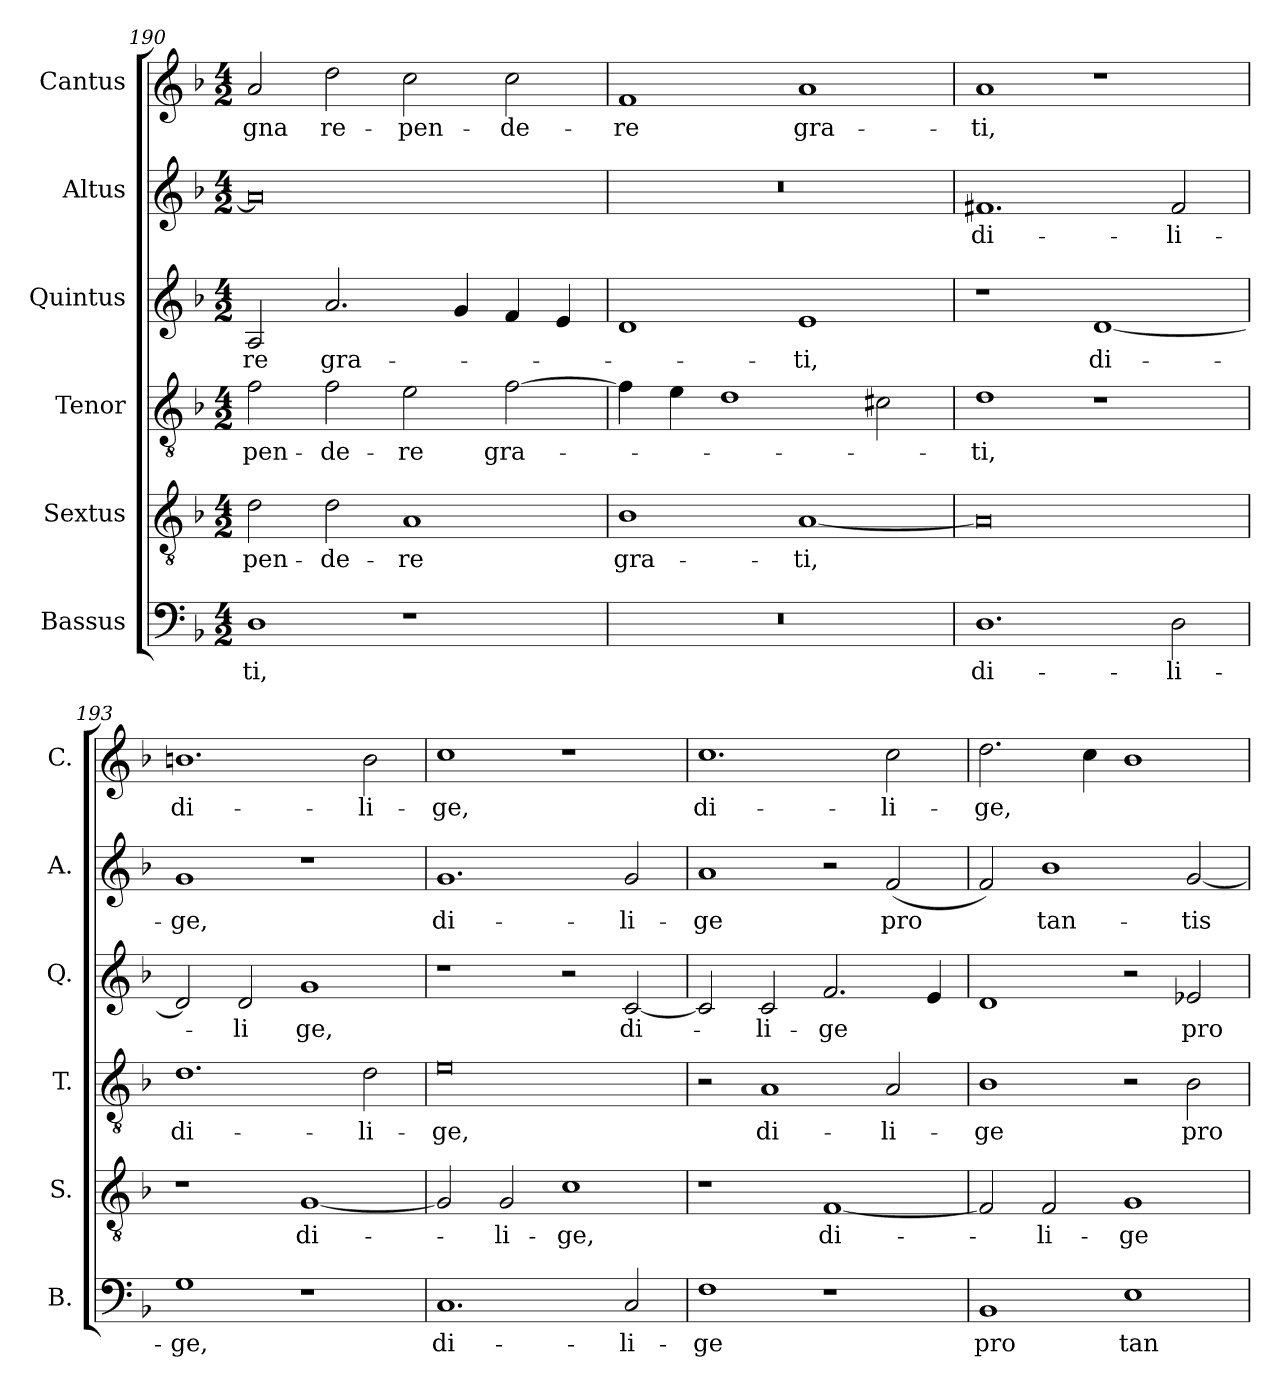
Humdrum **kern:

**kern	**text	**kern	**text	**kern	**text	**kern	**text	**kern	**text	**kern	**text
*part6	*part6	*part5	*part5	*part4	*part4	*part3	*part3	*part2	*part2	*part1	*part1
*staff6	*staff6	*staff5	*staff5	*staff4	*staff4	*staff3	*staff3	*staff2	*staff2	*staff1	*staff1
*I"Bassus	*	*I"Sextus	*	*I"Tenor	*	*I"Quintus	*	*I"Altus	*	*I"Cantus	*
*I'B.	*	*I'S.	*	*I'T.	*	*I'Q.	*	*I'A.	*	*I'C.	*
*clefF4	*	*clefGv2	*	*clefGv2	*	*clefG2	*	*clefG2	*	*clefG2	*
*k[b-]	*	*k[b-]	*	*k[b-]	*	*k[b-]	*	*k[b-]	*	*k[b-]	*
*M4/2	*	*M4/2	*	*M4/2	*	*M4/2	*	*M4/2	*	*M4/2	*
=190	=190	=190	=190	=190	=190	=190	=190	=190	=190	=190	=190
1D	-ti,	2d\	-pen-	2f\	-pen-	2A/	-re	0a]	.	2a/	-gna
.	.	2d\	-de-	2f\	-de-	2.a/	gra-	.	.	2dd\	re-
1r	.	1A	-re	2e\	-re	.	.	.	.	2cc\	-pen-
.	.	.	.	.	.	4g/	.	.	.	.	.
.	.	.	.	[2f\	gra-	4f/	.	.	.	2cc\	-de-
.	.	.	.	.	.	4e/	.	.	.	.	.
=191	=191	=191	=191	=191	=191	=191	=191	=191	=191	=191	=191
0r	.	1B-	gra-	4f\]	.	1d	.	0r	.	1f	-re
.	.	.	.	4e\	.	.	.	.	.	.	.
.	.	.	.	1d	.	.	.	.	.	.	.
.	.	[1A	-ti,	.	.	1e	-ti,	.	.	1a	gra-
.	.	.	.	2c#X\	.	.	.	.	.	.	.
=192	=192	=192	=192	=192	=192	=192	=192	=192	=192	=192	=192
1.D	di-	0A]	.	1d	-ti,	1r	.	1.f#X	di-	1a	-ti,
.	.	.	.	1r	.	[1d	di-	.	.	1r	.
2D\	-li-	.	.	.	.	.	.	2f#/	-li-	.	.
=193	=193	=193	=193	=193	=193	=193	=193	=193	=193	=193	=193
1G	-ge,	1r	.	1.d	di-	2d/]	.	1g	-ge,	1.bn	di-
.	.	.	.	.	.	2d/	-li	.	.	.	.
1r	.	[1G	di-	.	.	1g	ge,	1r	.	.	.
.	.	.	.	2d\	-li-	.	.	.	.	2b\	-li-
=194	=194	=194	=194	=194	=194	=194	=194	=194	=194	=194	=194
1.C	di-	2G/]	.	0e	-ge,	1r	.	1.g	di-	1cc	-ge,
.	.	2G/	-li-	.	.	.	.	.	.	.	.
.	.	1c	-ge,	.	.	2r	.	.	.	1r	.
2C/	-li-	.	.	.	.	[2c/	di-	2g/	-li-	.	.
=195	=195	=195	=195	=195	=195	=195	=195	=195	=195	=195	=195
1F	-ge	1r	.	2r	.	2c/]	.	1a	-ge	1.cc	di-
.	.	.	.	1A	di-	2c/	-li-	.	.	.	.
1r	.	[1F	di-	.	.	2.f/	-ge	2r	.	.	.
.	.	.	.	2A/	-li-	.	.	(<2f/	pro	2cc\	-li-
.	.	.	.	.	.	4e/	.	.	.	.	.
=196	=196	=196	=196	=196	=196	=196	=196	=196	=196	=196	=196
1BB-	pro	2F/]	.	1B-	-ge	1d	.	2f/)	.	2.dd\	-ge,
.	.	2F/	-li-	.	.	.	.	1b-	tan-	.	.
.	.	.	.	.	.	.	.	.	.	4cc\	.
1E	tan-	1G	-ge	2r	.	2r	.	.	.	1b-	.
.	.	.	.	2B-\	pro	2e-X/	pro	[2g/	-tis	.	.
=	=	=	=	=	=	=	=	=	=	=	=
*-	*-	*-	*-	*-	*-	*-	*-	*-	*-	*-	*-
